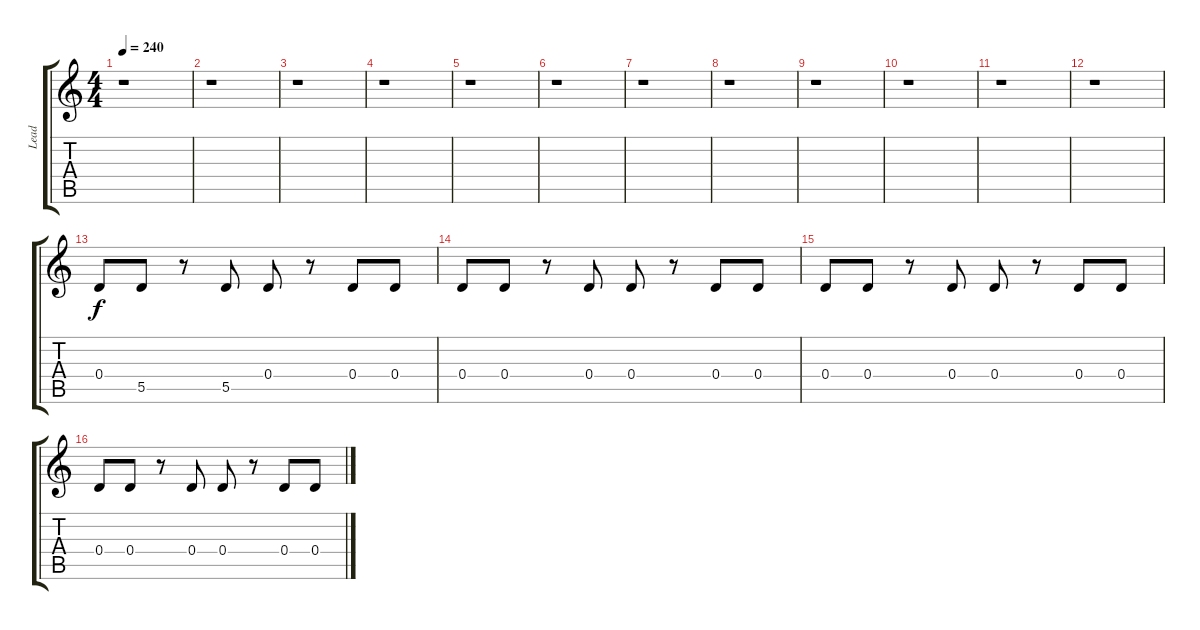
\track ("Lead" "Lead") {instrument electricguitarmuted}
\staff {score tabs}
\tuning (E4 B3 G3 D3 A2 E2) {hide}
\ts (4 4)
\tempo 240
\clef g2
\ks c
r.1{dy f} |
r.1 |
r.1 |
r.1 |
r.1 |
r.1 |
r.1 |
r.1 |
r.1 |
r.1 |
r.1 |
r.1 |
0.4.8{volume 8 instrument electricguitarmuted} 5.5.8 r.8 5.5.8 0.4.8 r.8 0.4.8 0.4.8 |
0.4.8{volume 8 instrument electricguitarmuted} 0.4.8 r.8 0.4.8 0.4.8 r.8 0.4.8 0.4.8 |
0.4.8{volume 8 instrument electricguitarmuted} 0.4.8 r.8 0.4.8 0.4.8 r.8 0.4.8 0.4.8 |
0.4.8{volume 8 instrument electricguitarmuted} 0.4.8 r.8 0.4.8 0.4.8 r.8 0.4.8 0.4.8
